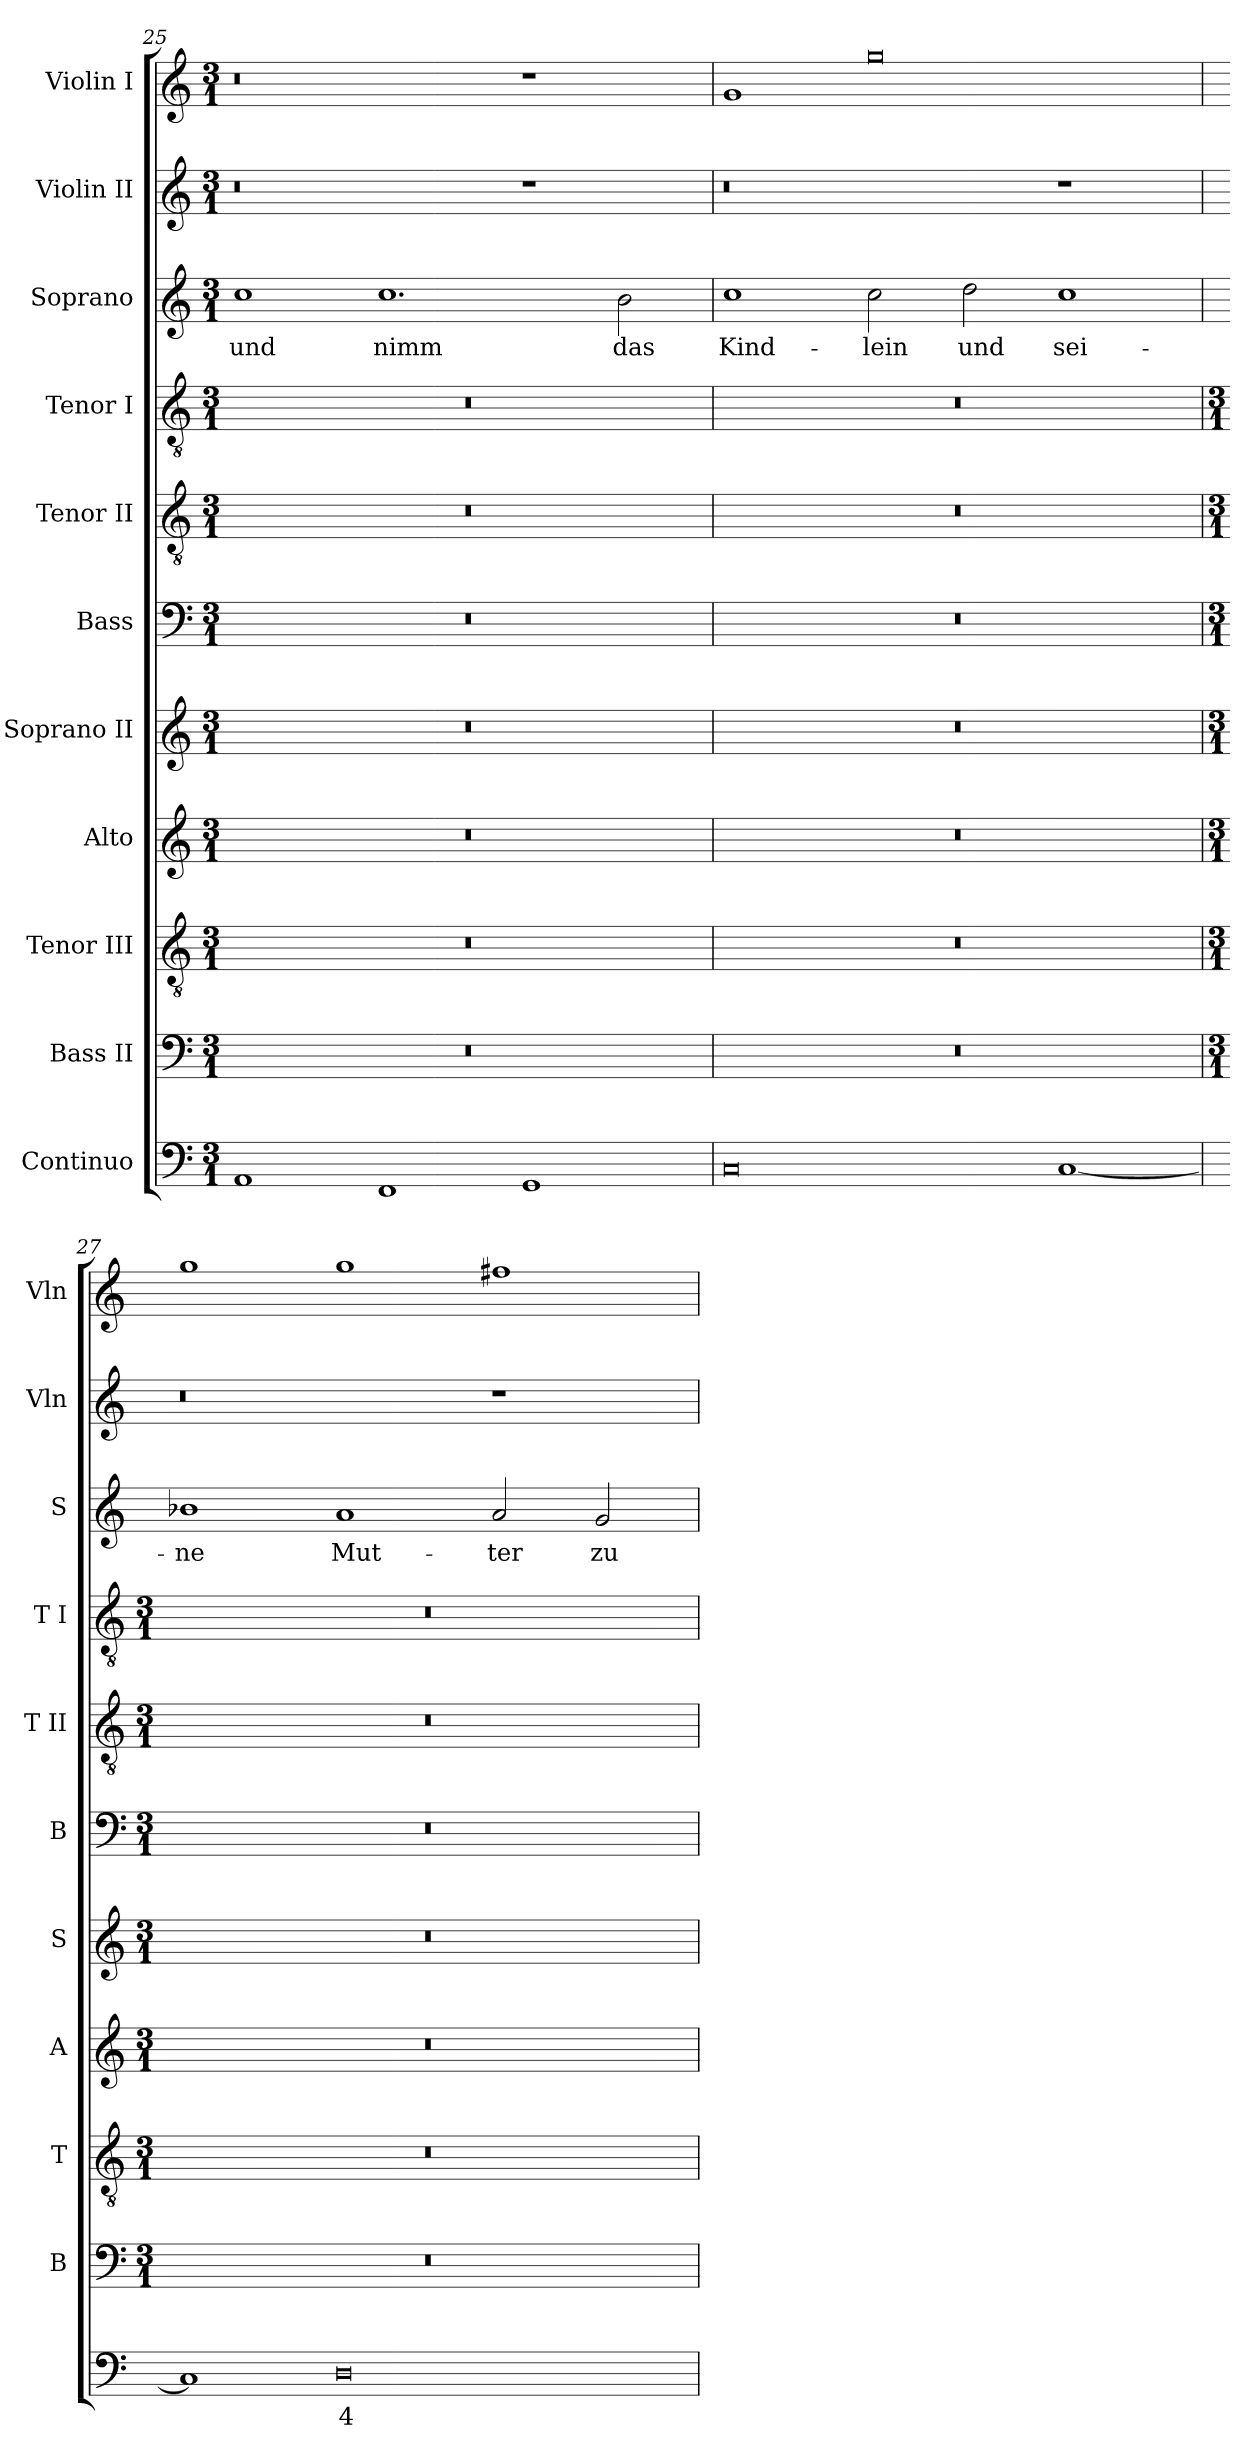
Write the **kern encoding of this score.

**kern	**text	**kern	**kern	**kern	**kern	**kern	**kern	**kern	**kern	**text	**kern	**kern
*part11	*part11	*part10	*part9	*part8	*part7	*part6	*part5	*part4	*part3	*part3	*part2	*part1
*staff11	*staff11	*staff10	*staff9	*staff8	*staff7	*staff6	*staff5	*staff4	*staff3	*staff3	*staff2	*staff1
*I"Continuo	*	*I"Bass II	*I"Tenor III	*I"Alto	*I"Soprano II	*I"Bass	*I"Tenor II	*I"Tenor I	*I"Soprano	*	*I"Violin II	*I"Violin I
*	*	*I'B	*I'T	*I'A	*I'S	*I'B	*I'T II	*I'T I	*I'S	*	*I'Vln	*I'Vln
*clefF4	*	*clefF4	*clefGv2	*clefG2	*clefG2	*clefF4	*clefGv2	*clefGv2	*clefG2	*	*clefG2	*clefG2
*k[]	*	*k[]	*k[]	*k[]	*k[]	*k[]	*k[]	*k[]	*k[]	*	*k[]	*k[]
*C:	*	*C:	*C:	*C:	*C:	*C:	*C:	*C:	*C:	*	*C:	*C:
*M3/1	*	*M3/1	*M3/1	*M3/1	*M3/1	*M3/1	*M3/1	*M3/1	*M3/1	*	*M3/1	*M3/1
=25	=25	=25	=25	=25	=25	=25	=25	=25	=25	=25	=25	=25
!	!	!	!	!	!	!	!	!	!	!LO:LY:b	!	!
1AA	.	0.r	0.r	0.r	0.r	0.r	0.r	0.r	1cc	und	0r	0r
!	!	!	!	!	!	!	!	!	!	!LO:LY:b	!	!
1FF	.	.	.	.	.	.	.	.	1.cc	nimm	.	.
1GG	.	.	.	.	.	.	.	.	.	.	1r	1r
!	!	!	!	!	!	!	!	!	!	!LO:LY:b	!	!
.	.	.	.	.	.	.	.	.	2b	das	.	.
=26	=26	=26	=26	=26	=26	=26	=26	=26	=26	=26	=26	=26
!	!	!	!	!	!	!	!	!	!	!LO:LY:b	!	!
0C	.	0.r	0.r	0.r	0.r	0.r	0.r	0.r	1cc	Kind-	0r	1g
!	!	!	!	!	!	!	!	!	!	!LO:LY:b	!	!
.	.	.	.	.	.	.	.	.	2cc	-lein	.	0gg
!	!	!	!	!	!	!	!	!	!	!LO:LY:b	!	!
.	.	.	.	.	.	.	.	.	2dd	und	.	.
!	!	!	!	!	!	!	!	!	!	!LO:LY:b	!	!
[1C	.	.	.	.	.	.	.	.	1cc	sei-	1r	.
!!LO:LB:g=z
=27	=27	=27	=27	=27	=27	=27	=27	=27	=27	=27	=27	=27
*	*	*M3/1	*M3/1	*M3/1	*M3/1	*M3/1	*M3/1	*M3/1	*	*	*	*
!	!	!	!	!	!	!	!	!	!	!LO:LY:b	!	!
1C]	.	0.r	0.r	0.r	0.r	0.r	0.r	0.r	1b-X	-ne	0r	1gg
!	!LO:LY:b	!	!	!	!	!	!	!	!	!LO:LY:b	!	!
0D	4	.	.	.	.	.	.	.	1a	Mut-	.	1gg
!	!	!	!	!	!	!	!	!	!	!LO:LY:b	!	!
.	.	.	.	.	.	.	.	.	2a	-ter	1r	1ff#X
!	!	!	!	!	!	!	!	!	!	!LO:LY:b	!	!
.	.	.	.	.	.	.	.	.	2g	zu	.	.
=	=	=	=	=	=	=	=	=	=	=	=	=
*-	*-	*-	*-	*-	*-	*-	*-	*-	*-	*-	*-	*-
